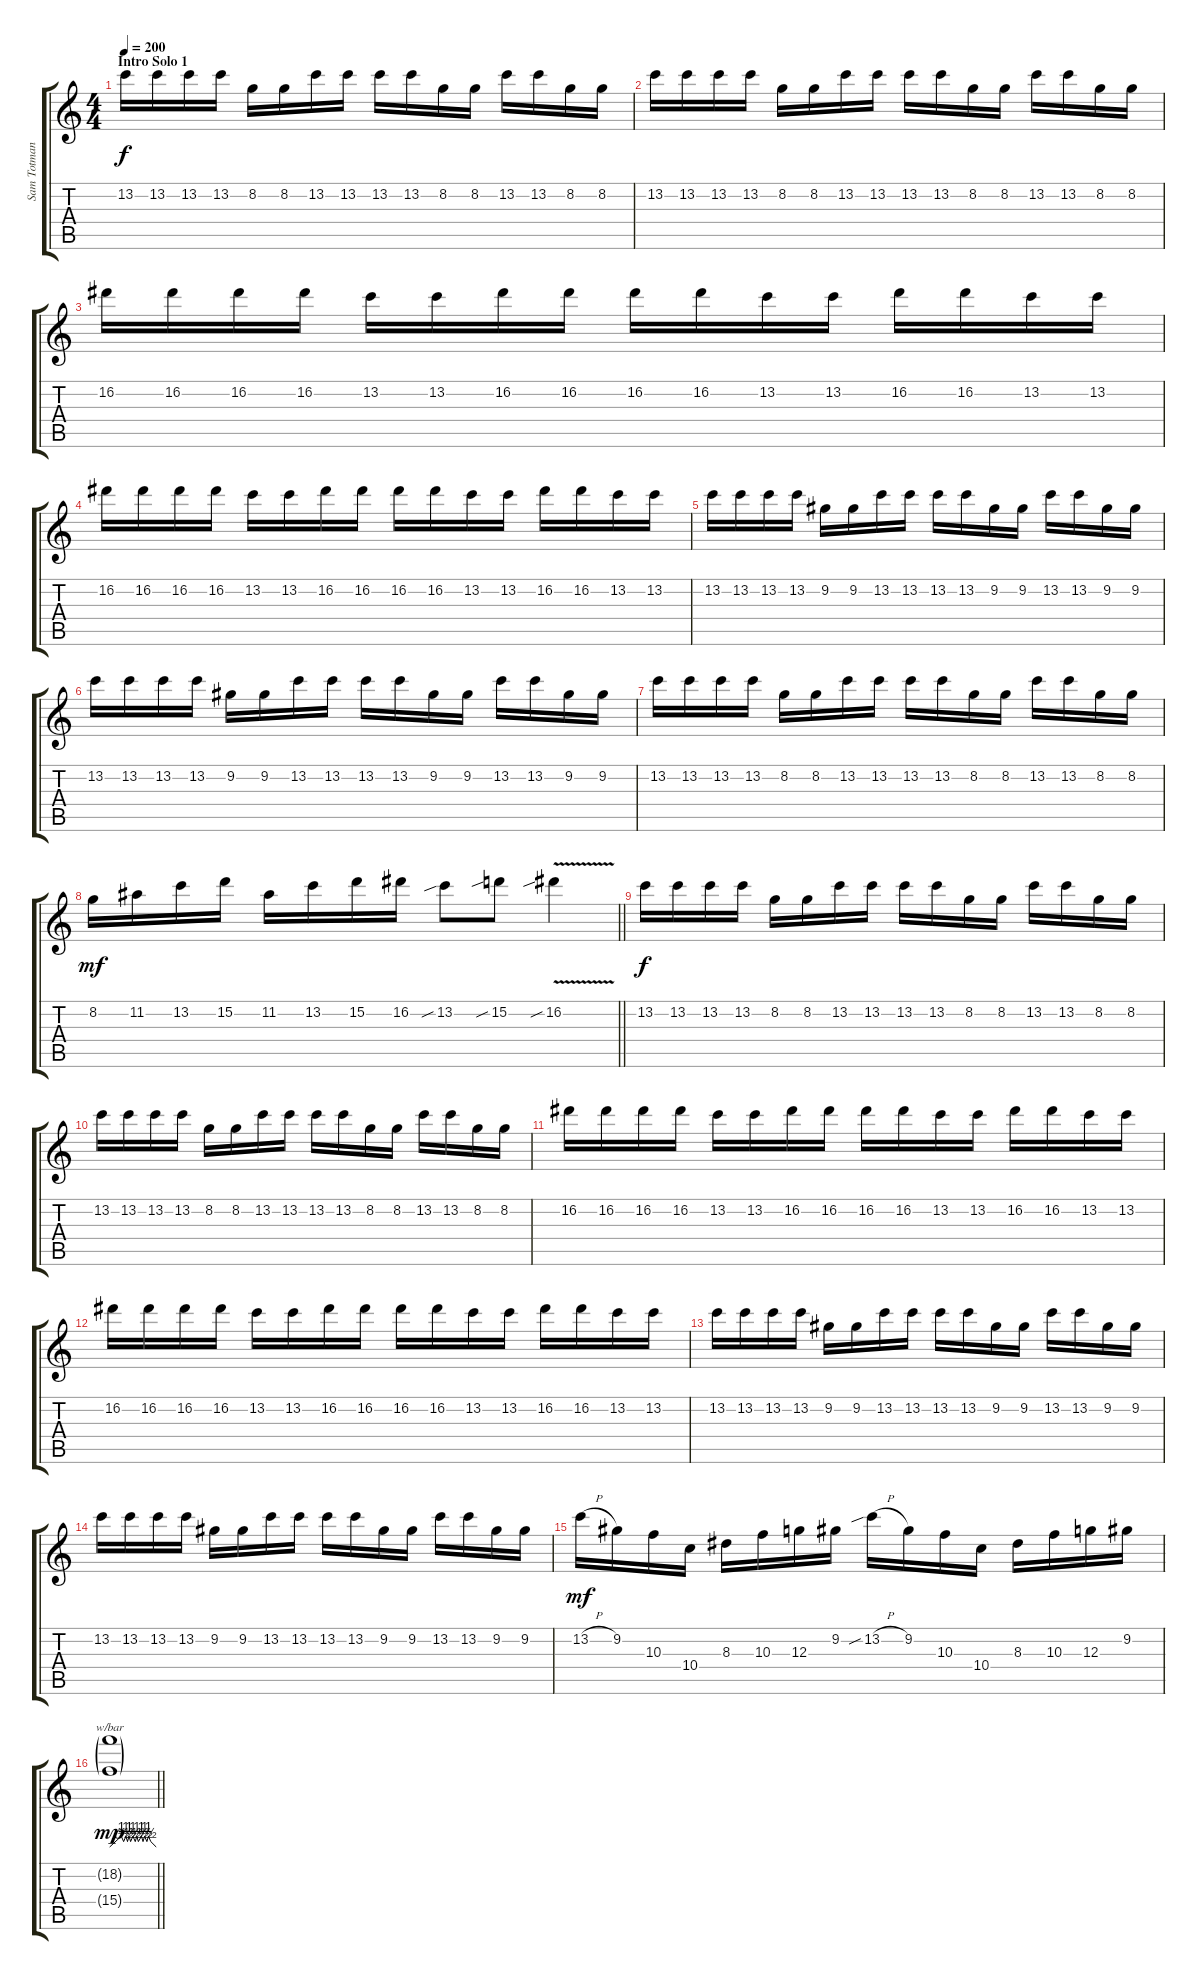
\track ("Sam Totman (Lead Guitar)" "Sam Totman") {instrument distortionguitar}
\staff {score tabs}
\tuning (E4 B3 G3 D3 A2 E2) {hide}
\ts (4 4)
\section ("" "Intro Solo 1")
\tempo 200
\clef g2
\ks aminor
13.2.16{dy f volume 12 instrument distortionguitar} 13.2.16 13.2.16 13.2.16 8.2.16 8.2.16 13.2.16 13.2.16 13.2.16 13.2.16 8.2.16 8.2.16 13.2.16 13.2.16 8.2.16 8.2.16 |
13.2.16 13.2.16 13.2.16 13.2.16 8.2.16 8.2.16 13.2.16 13.2.16 13.2.16 13.2.16 8.2.16 8.2.16 13.2.16 13.2.16 8.2.16 8.2.16 |
16.2.16 16.2.16 16.2.16 16.2.16 13.2.16 13.2.16 16.2.16 16.2.16 16.2.16 16.2.16 13.2.16 13.2.16 16.2.16 16.2.16 13.2.16 13.2.16 |
16.2.16 16.2.16 16.2.16 16.2.16 13.2.16 13.2.16 16.2.16 16.2.16 16.2.16 16.2.16 13.2.16 13.2.16 16.2.16 16.2.16 13.2.16 13.2.16 |
13.2.16 13.2.16 13.2.16 13.2.16 9.2.16 9.2.16 13.2.16 13.2.16 13.2.16 13.2.16 9.2.16 9.2.16 13.2.16 13.2.16 9.2.16 9.2.16 |
13.2.16 13.2.16 13.2.16 13.2.16 9.2.16 9.2.16 13.2.16 13.2.16 13.2.16 13.2.16 9.2.16 9.2.16 13.2.16 13.2.16 9.2.16 9.2.16 |
13.2.16 13.2.16 13.2.16 13.2.16 8.2.16 8.2.16 13.2.16 13.2.16 13.2.16 13.2.16 8.2.16 8.2.16 13.2.16 13.2.16 8.2.16 8.2.16 |
\barLineRight lightlight
8.2.16{dy mf} 11.2.16 13.2.16 15.2.16 11.2.16 13.2.16 15.2.16 16.2.16 13.2{sib}.8 15.2{sib}.8 16.2{v sib}.4 |
13.2.16{dy f} 13.2.16 13.2.16 13.2.16 8.2.16 8.2.16 13.2.16 13.2.16 13.2.16 13.2.16 8.2.16 8.2.16 13.2.16 13.2.16 8.2.16 8.2.16 |
13.2.16 13.2.16 13.2.16 13.2.16 8.2.16 8.2.16 13.2.16 13.2.16 13.2.16 13.2.16 8.2.16 8.2.16 13.2.16 13.2.16 8.2.16 8.2.16 |
16.2.16 16.2.16 16.2.16 16.2.16 13.2.16 13.2.16 16.2.16 16.2.16 16.2.16 16.2.16 13.2.16 13.2.16 16.2.16 16.2.16 13.2.16 13.2.16 |
16.2.16 16.2.16 16.2.16 16.2.16 13.2.16 13.2.16 16.2.16 16.2.16 16.2.16 16.2.16 13.2.16 13.2.16 16.2.16 16.2.16 13.2.16 13.2.16 |
13.2.16 13.2.16 13.2.16 13.2.16 9.2.16 9.2.16 13.2.16 13.2.16 13.2.16 13.2.16 9.2.16 9.2.16 13.2.16 13.2.16 9.2.16 9.2.16 |
13.2.16 13.2.16 13.2.16 13.2.16 9.2.16 9.2.16 13.2.16 13.2.16 13.2.16 13.2.16 9.2.16 9.2.16 13.2.16 13.2.16 9.2.16 9.2.16 |
13.2{h}.16{dy mf} 9.2.16 10.3.16 10.4.16 8.3.16 10.3.16 12.3.16 9.2.16 13.2{sib h}.16 9.2.16 10.3.16 10.4.16 8.3.16 10.3.16 12.3.16 9.2.16 |
\barLineRight lightlight
(18.2{g} 15.4{g}).1{tbe (custom default 0 0 15 4 18 2 21 4 23 2 25 4 27 2 30 4 33 2 35 4 37 2 41 4 43 2 45 4 48 2 50 4 53 2 60 0) dy mp}
